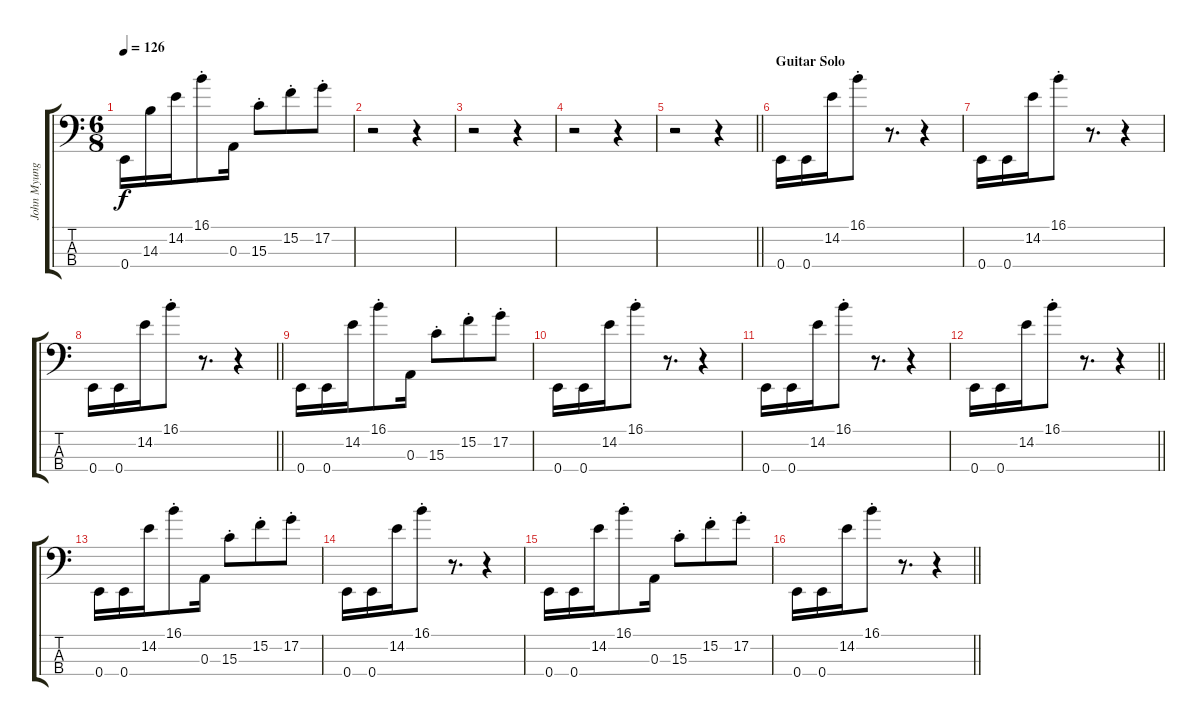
\track ("John Myung" "John Myung") {instrument electricbassfinger}
\staff {score tabs}
\tuning (G2 D2 A1 E1) {hide}
\ts (6 8)
\tempo 126
\clef f4
\ks aminor
0.4.16{dy f} 14.3.16 14.2.16 16.1{st}.8 0.3.16 15.3{st}.8 15.2{st}.8 17.2{st}.8 |
r.2 r.4 |
r.2 r.4 |
r.2 r.4 |
\barLineRight lightlight
r.2 r.4 |
\section ("" "Guitar Solo")
0.4.16 0.4.16 14.2.16 16.1{st}.8 r.8{d} r.4 |
0.4.16 0.4.16 14.2.16 16.1{st}.8 r.8{d} r.4 |
\barLineRight lightlight
0.4.16 0.4.16 14.2.16 16.1{st}.8 r.8{d} r.4 |
0.4.16 0.4.16 14.2.16 16.1{st}.8 0.3.16 15.3{st}.8 15.2{st}.8 17.2{st}.8 |
0.4.16 0.4.16 14.2.16 16.1{st}.8 r.8{d} r.4 |
0.4.16 0.4.16 14.2.16 16.1{st}.8 r.8{d} r.4 |
\barLineRight lightlight
0.4.16 0.4.16 14.2.16 16.1{st}.8 r.8{d} r.4 |
0.4.16 0.4.16 14.2.16 16.1{st}.8 0.3.16 15.3{st}.8 15.2{st}.8 17.2{st}.8 |
0.4.16 0.4.16 14.2.16 16.1{st}.8 r.8{d} r.4 |
0.4.16 0.4.16 14.2.16 16.1{st}.8 0.3.16 15.3{st}.8 15.2{st}.8 17.2{st}.8 |
\barLineRight lightlight
0.4.16 0.4.16 14.2.16 16.1{st}.8 r.8{d} r.4
